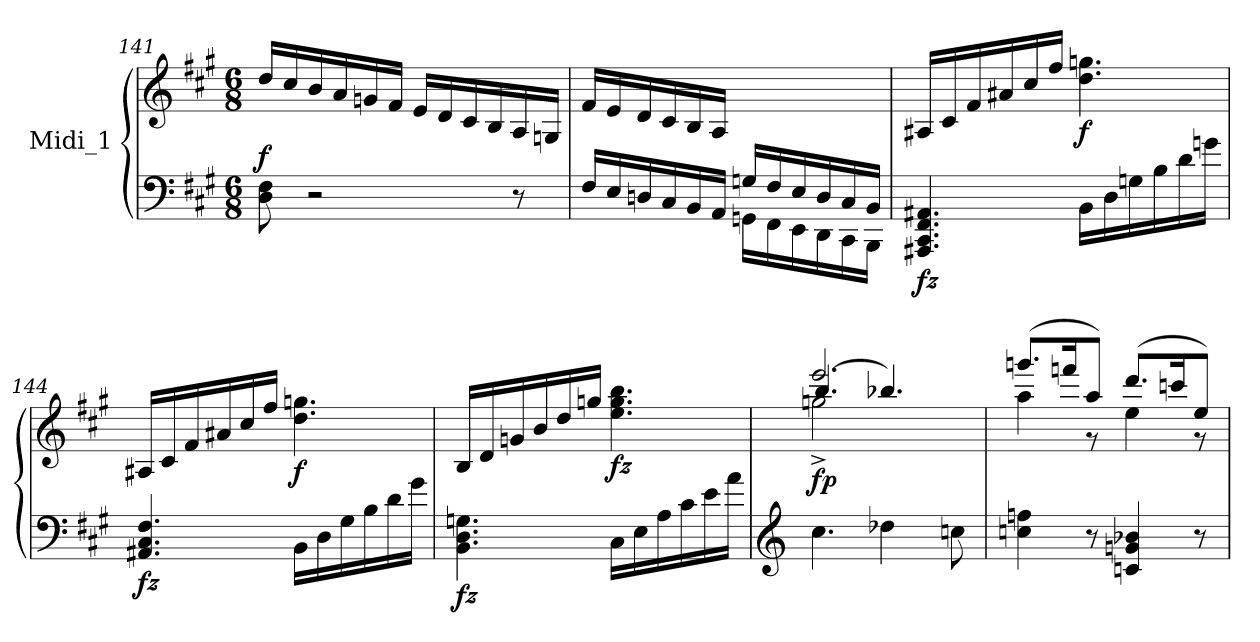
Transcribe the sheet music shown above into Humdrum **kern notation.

**kern	**kern	**dynam
*part1	*part1	*part1
*staff2	*staff1	*staff1/2
*I"Midi_1	*	*
*clefF4	*clefG2	*
*k[f#c#g#]	*k[f#c#g#]	*
*A:	*A:	*
*M6/8	*M6/8	*
=141	=141	=141
!	!	!LO:DY:a=2
8D\ 8F#\	16dd/LL	f
.	16cc#/	.
2r	16b/	.
.	16a/	.
.	16gn/	.
.	16f#/JJ	.
.	16e/LL	.
.	16d/	.
.	16c#/	.
.	16B/	.
8r	16A/	.
.	16Gn/JJ	.
=142	=142	=142
*^	*	*
16F#/LL	4ryy	16f#/LL	.
16E/	.	16e/	.
16Dni/	.	16d/	.
16C#/	.	16c#/	.
16BB/	8ryy	16B/	.
16AA/JJ	.	16A/JJ	.
16Gn/LL	16GGn\LL	4ryy	.
16F#/	16FF#\	.	.
16E/	16EE\	.	.
16D/	16DD\	.	.
16C#/	16CC#\	8ryy	.
16BB/JJ	16BBB\JJ	.	.
!!LO:LB:g=z
=143	=143	=143	=143
!	!	!	!LO:DY:b=2
*v	*v	*	*
4.AAA#X/ 4.CC#/ 4.FF#/ 4.AA#X/	16A#X/LL	fz
.	16c#/	.
.	16f#/	.
.	16a#X/	.
.	16cc#/	.
.	16ff#/JJ	.
!	!	!LO:DY:b
16BB\LL	4.dd\ 4.ggn\	f
16D\	.	.
16Gn\	.	.
16B\	.	.
16d\	.	.
16gn\JJ	.	.
=144	=144	=144
*	*MM85	*
!	!	!LO:DY:b=2
4.AA#X/ 4.C#/ 4.F#i/	16A#X/LL	fz
.	16c#/	.
.	16f#/	.
.	16a#X/	.
.	16cc#/	.
.	16ff#/JJ	.
!	!	!LO:DY:b
16BB\LL	4.dd\ 4.ggn\	f
16D\	.	.
16G#\	.	.
16B\	.	.
16d\	.	.
16g#\JJ	.	.
=145	=145	=145
!	!	!LO:DY:b=2
4.BB\ 4.D\ 4.Gn\	16B/LL	fz
.	16d/	.
.	16gn/	.
.	16b/	.
.	16dd/	.
.	16ggn/JJ	.
!	!	!LO:DY:b
16C#\LL	4.ee\ 4.gg\ 4.bb\	fz
16E\	.	.
16A\	.	.
16c#\	.	.
16e\	.	.
16a\JJ	.	.
=146	=146	=146
*clefG2	*	*
*	*^	*
*	*	*^	*
!	!	!	!	!LO:DY:b
4.cc#\	2.eee/	2ggn^\	(>4.bb/	fp
4dd-X\	.	.	4.bb-X/)	.
.	.	4ryy	.	.
8ccni\	.	.	.	.
*	*	*v	*v	*
!!LO:LB:g=z
=147	=147	=147	=147
4ccn\ 4ffn\	(>8.gggn/L	4aa\	.
.	16fffn/K	.	.
8r	8aa/J)	8r	.
4cn/ 4gn/ 4b-X/	(>8.ddd/L	4ee\	.
.	16cccn/K	.	.
8r	8ee/J)	8r	.
*	*v	*v	*
=	=	=
*-	*-	*-
